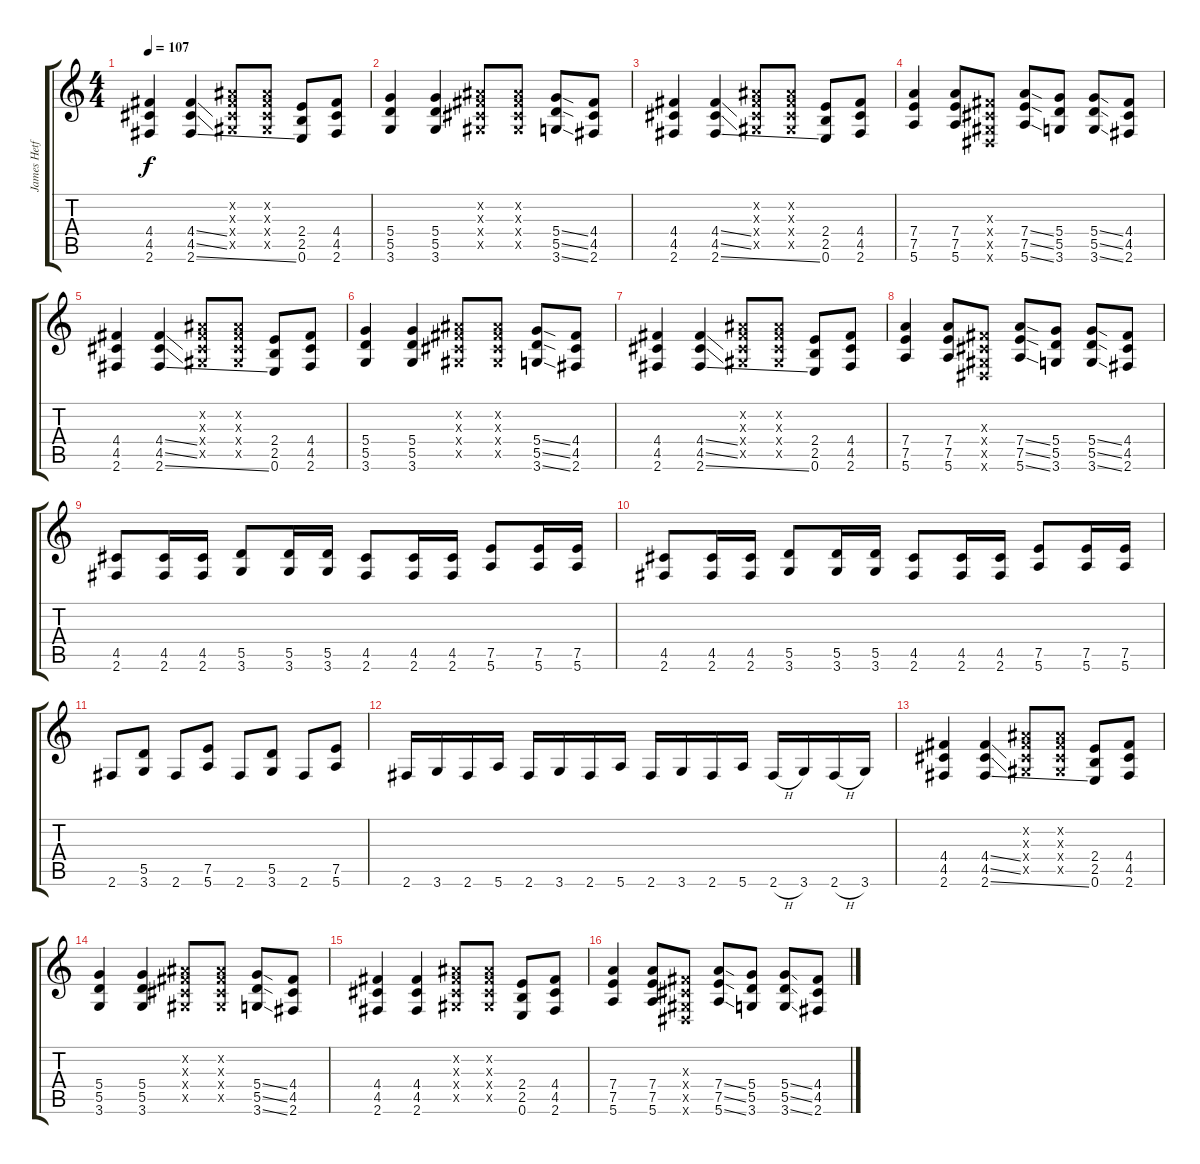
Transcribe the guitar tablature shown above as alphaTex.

\track ("James Hetfield" "James Hetf") {instrument distortionguitar}
\staff {score tabs}
\tuning (E4 B3 G3 D3 A2 E2) {hide}
\ts (4 4)
\tempo 107
\clef g2
\ks c
(4.4 4.5 2.6).4{dy f} (4.4{ss} 4.5{ss} 2.6{ss}).4 (-1.2{x} -1.3{x} -1.4{x} -1.5{x}).8 (-1.2{x} -1.3{x} -1.4{x} -1.5{x}).8 (2.4 2.5 0.6).8 (4.4 4.5 2.6).8 |
(5.4 5.5 3.6).4 (5.4 5.5 3.6).4 (-1.2{x} -1.3{x} -1.4{x} -1.5{x}).8 (-1.2{x} -1.3{x} -1.4{x} -1.5{x}).8 (5.4{ss} 5.5{ss} 3.6{ss}).8 (4.4 4.5 2.6).8 |
(4.4 4.5 2.6).4 (4.4{ss} 4.5{ss} 2.6{ss}).4 (-1.2{x} -1.3{x} -1.4{x} -1.5{x}).8 (-1.2{x} -1.3{x} -1.4{x} -1.5{x}).8 (2.4 2.5 0.6).8 (4.4 4.5 2.6).8 |
(7.4 7.5 5.6).4 (7.4 7.5 5.6).8 (-1.3{x} -1.4{x} -1.5{x} -1.6{x}).8 (7.4{ss} 7.5{ss} 5.6{ss}).8 (5.4 5.5 3.6).8 (5.4{ss} 5.5{ss} 3.6{ss}).8 (4.4 4.5 2.6).8 |
(4.4 4.5 2.6).4 (4.4{ss} 4.5{ss} 2.6{ss}).4 (-1.2{x} -1.3{x} -1.4{x} -1.5{x}).8 (-1.2{x} -1.3{x} -1.4{x} -1.5{x}).8 (2.4 2.5 0.6).8 (4.4 4.5 2.6).8 |
(5.4 5.5 3.6).4 (5.4 5.5 3.6).4 (-1.2{x} -1.3{x} -1.4{x} -1.5{x}).8 (-1.2{x} -1.3{x} -1.4{x} -1.5{x}).8 (5.4{ss} 5.5{ss} 3.6{ss}).8 (4.4 4.5 2.6).8 |
(4.4 4.5 2.6).4 (4.4{ss} 4.5{ss} 2.6{ss}).4 (-1.2{x} -1.3{x} -1.4{x} -1.5{x}).8 (-1.2{x} -1.3{x} -1.4{x} -1.5{x}).8 (2.4 2.5 0.6).8 (4.4 4.5 2.6).8 |
(7.4 7.5 5.6).4 (7.4 7.5 5.6).8 (-1.3{x} -1.4{x} -1.5{x} -1.6{x}).8 (7.4{ss} 7.5{ss} 5.6{ss}).8 (5.4 5.5 3.6).8 (5.4{ss} 5.5{ss} 3.6{ss}).8 (4.4 4.5 2.6).8 |
(4.5 2.6).8 (4.5 2.6).16 (4.5 2.6).16 (5.5 3.6).8 (5.5 3.6).16 (5.5 3.6).16 (4.5 2.6).8 (4.5 2.6).16 (4.5 2.6).16 (7.5 5.6).8 (7.5 5.6).16 (7.5 5.6).16 |
(4.5 2.6).8 (4.5 2.6).16 (4.5 2.6).16 (5.5 3.6).8 (5.5 3.6).16 (5.5 3.6).16 (4.5 2.6).8 (4.5 2.6).16 (4.5 2.6).16 (7.5 5.6).8 (7.5 5.6).16 (7.5 5.6).16 |
2.6.8 (5.5 3.6).8 2.6.8 (7.5 5.6).8 2.6.8 (5.5 3.6).8 2.6.8 (7.5 5.6).8 |
2.6.16 3.6.16 2.6.16 5.6.16 2.6.16 3.6.16 2.6.16 5.6.16 2.6.16 3.6.16 2.6.16 5.6.16 2.6{h}.16 3.6.16 2.6{h}.16 3.6.16 |
(4.4 4.5 2.6).4 (4.4{ss} 4.5{ss} 2.6{ss}).4 (-1.2{x} -1.3{x} -1.4{x} -1.5{x}).8 (-1.2{x} -1.3{x} -1.4{x} -1.5{x}).8 (2.4 2.5 0.6).8 (4.4 4.5 2.6).8 |
(5.4 5.5 3.6).4 (5.4 5.5 3.6).4 (-1.2{x} -1.3{x} -1.4{x} -1.5{x}).8 (-1.2{x} -1.3{x} -1.4{x} -1.5{x}).8 (5.4{ss} 5.5{ss} 3.6{ss}).8 (4.4 4.5 2.6).8 |
(4.4 4.5 2.6).4 (4.4 4.5 2.6).4 (-1.2{x} -1.3{x} -1.4{x} -1.5{x}).8 (-1.2{x} -1.3{x} -1.4{x} -1.5{x}).8 (2.4 2.5 0.6).8 (4.4 4.5 2.6).8 |
(7.4 7.5 5.6).4 (7.4 7.5 5.6).8 (-1.3{x} -1.4{x} -1.5{x} -1.6{x}).8 (7.4{ss} 7.5{ss} 5.6{ss}).8 (5.4 5.5 3.6).8 (5.4{ss} 5.5{ss} 3.6{ss}).8 (4.4 4.5 2.6).8
